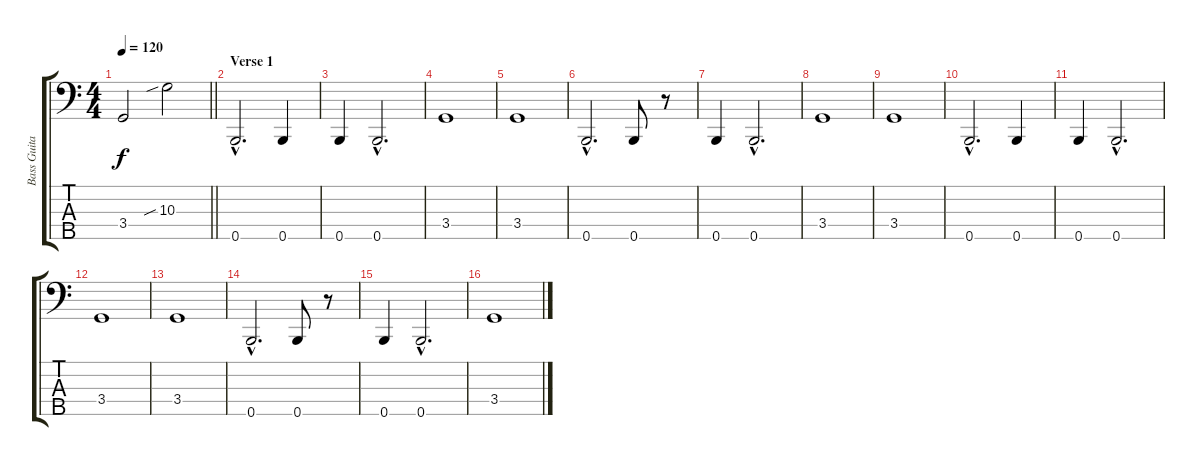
\track ("Bass Guitar" "Bass Guita") {instrument electricbasspick}
\staff {score tabs}
\tuning (G2 D2 A1 E1 B0) {hide}
\ts (4 4)
\tempo 120
\clef f4
\barLineRight lightlight
\ks c
3.4.2{dy f} 10.3{sib}.2 |
\section ("" "Verse 1")
0.5{hac}.2{d} 0.5.4 |
0.5.4 0.5{hac}.2{d} |
3.4.1 |
3.4.1 |
0.5{hac}.2{d} 0.5.8 r.8 |
0.5.4 0.5{hac}.2{d} |
3.4.1 |
3.4.1 |
0.5{hac}.2{d} 0.5.4 |
0.5.4 0.5{hac}.2{d} |
3.4.1 |
3.4.1 |
0.5{hac}.2{d} 0.5.8 r.8 |
0.5.4 0.5{hac}.2{d} |
3.4.1
